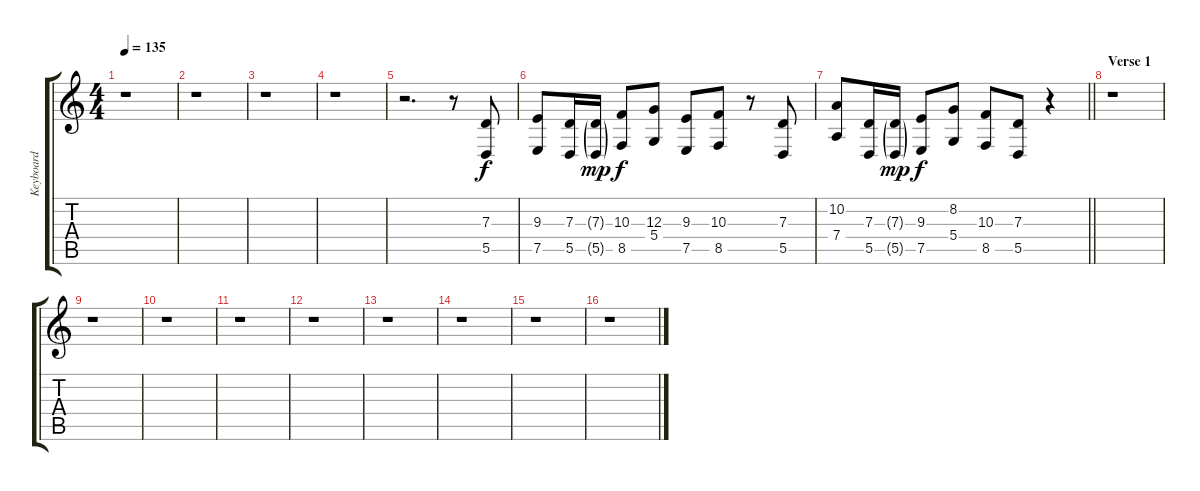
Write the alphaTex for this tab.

\track ("Keyboard" "Keyboard") {instrument synthstrings1}
\staff {score tabs}
\tuning (E4 B3 G3 D3 A2 D2) {hide}
\ts (4 4)
\tempo 135
\clef g2
\ks c
r.1{dy f} |
r.1 |
r.1 |
r.1 |
r.2{d} r.8 (7.3 5.5).8{volume 16 instrument marimba} |
(9.3 7.5).8 (7.3 5.5).16 (7.3{g} 5.5{g}).16{dy mp} (10.3 8.5).8{dy f} (12.3 5.4).8 (9.3 7.5).8 (10.3 8.5).8 r.8 (7.3 5.5).8 |
\barLineRight lightlight
(10.2 7.4).8 (7.3 5.5).16 (7.3{g} 5.5{g}).16{dy mp} (9.3 7.5).8{dy f} (8.2 5.4).8 (10.3 8.5).8 (7.3 5.5).8 r.4 |
\section ("" "Verse 1")
r.1 |
r.1 |
r.1 |
r.1 |
r.1 |
r.1 |
r.1 |
r.1 |
r.1
